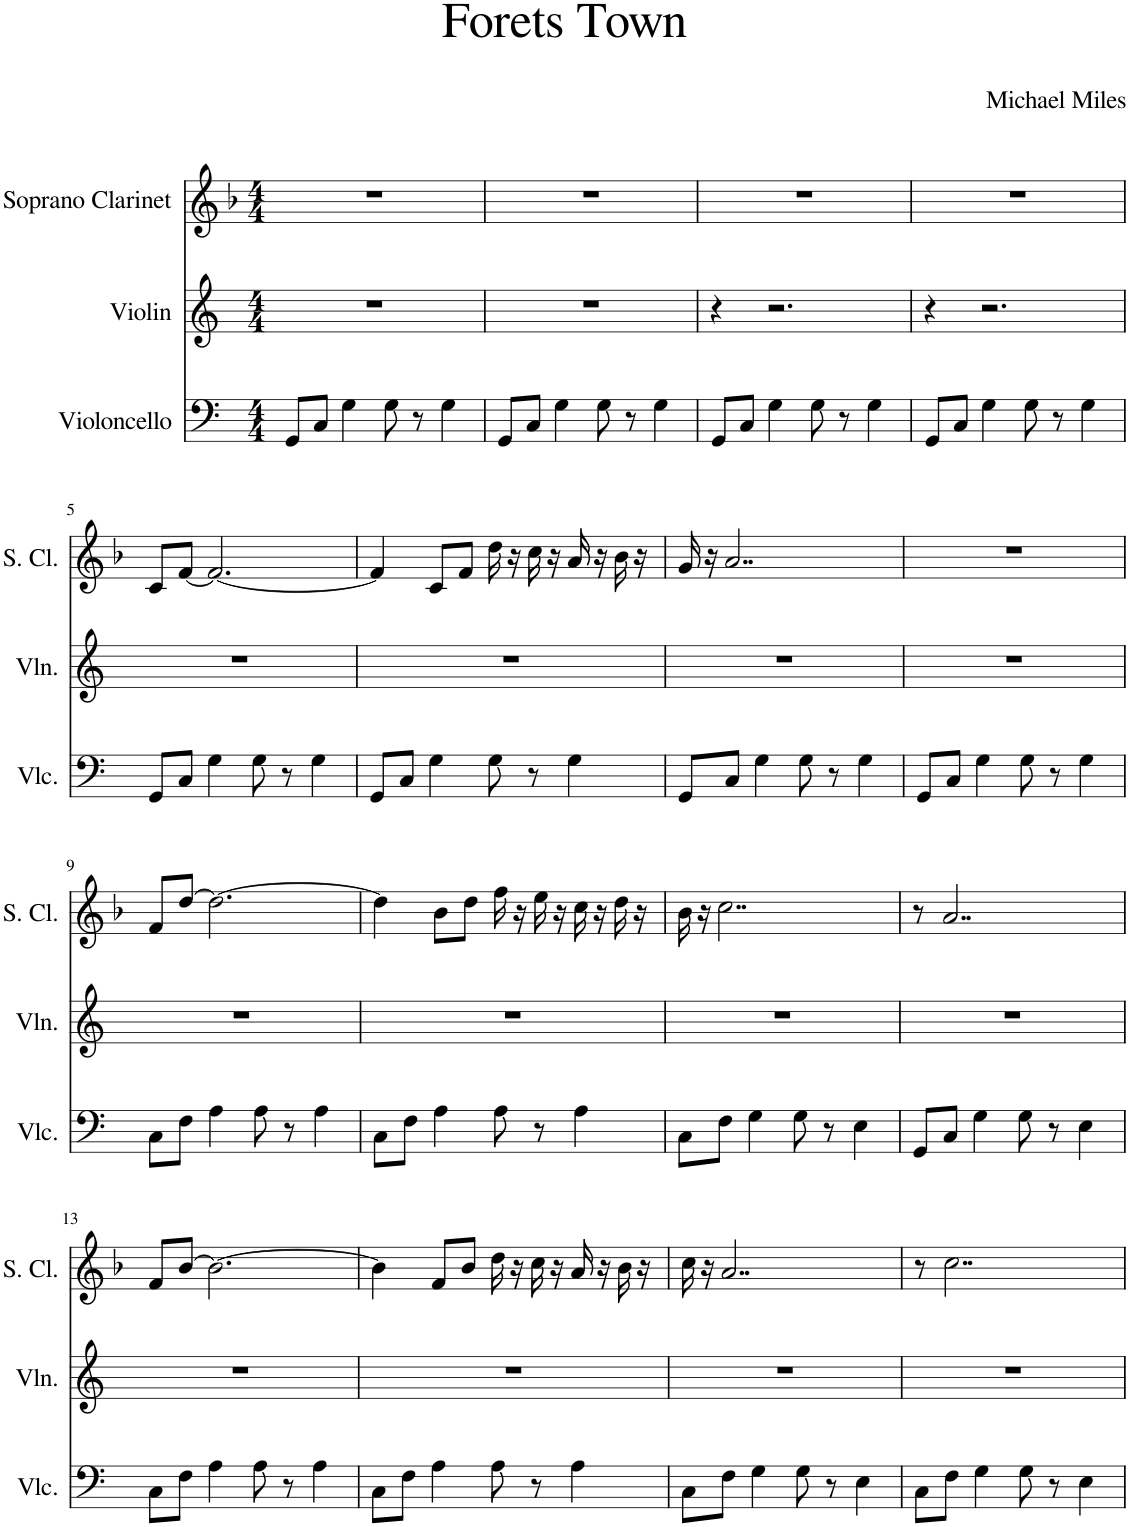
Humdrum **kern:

**kern	**kern	**kern
*part3	*part2	*part1
*staff3	*staff2	*staff1
*I"Violoncello	*I"Violin	*I"Soprano Clarinet
*I'Vlc.	*I'Vln.	*I'S. Cl.
*clefF4	*clefG2	*clefG2
*	*	*Trd-4c-7
*k[]	*k[]	*k[b-]
*M4/4	*M4/4	*M4/4
=1	=1	=1
8GG/L	1r	1r
8C/J	.	.
4G\	.	.
8G\	.	.
8r	.	.
4G\	.	.
=2	=2	=2
8GG/L	1r	1r
8C/J	.	.
4G\	.	.
8G\	.	.
8r	.	.
4G\	.	.
=3	=3	=3
8GG/L	4r	1r
8C/J	.	.
4G\	2.r	.
8G\	.	.
8r	.	.
4G\	.	.
=4	=4	=4
8GG/L	4r	1r
8C/J	.	.
4G\	2.r	.
8G\	.	.
8r	.	.
4G\	.	.
!!LO:LB:g=z
=5	=5	=5
8GG/L	1r	8c/L
8C/J	.	[8f/J
4G\	.	2.f/_
8G\	.	.
8r	.	.
4G\	.	.
=6	=6	=6
8GG/L	1r	4f/]
8C/J	.	.
4G\	.	8c/L
.	.	8f/J
8G\	.	16dd\
.	.	16r
8r	.	16cc\
.	.	16r
4G\	.	16a/
.	.	16r
.	.	16b-\
.	.	16r
=7	=7	=7
8GG/L	1r	16g/
.	.	16r
8C/J	.	2..a/
4G\	.	.
8G\	.	.
8r	.	.
4G\	.	.
=8	=8	=8
8GG/L	1r	1r
8C/J	.	.
4G\	.	.
8G\	.	.
8r	.	.
4G\	.	.
!!LO:LB:g=z
=9	=9	=9
8C\L	1r	8f/L
8F\J	.	[8dd/J
4A\	.	2.dd\_
8A\	.	.
8r	.	.
4A\	.	.
=10	=10	=10
8C\L	1r	4dd\]
8F\J	.	.
4A\	.	8b-\L
.	.	8dd\J
8A\	.	16ff\
.	.	16r
8r	.	16ee\
.	.	16r
4A\	.	16cc\
.	.	16r
.	.	16dd\
.	.	16r
=11	=11	=11
8C\L	1r	16b-\
.	.	16r
8F\J	.	2..cc\
4G\	.	.
8G\	.	.
8r	.	.
4E\	.	.
=12	=12	=12
8GG/L	1r	8r
8C/J	.	2..a/
4G\	.	.
8G\	.	.
8r	.	.
4E\	.	.
!!LO:LB:g=z
=13	=13	=13
8C\L	1r	8f/L
8F\J	.	[8b-/J
4A\	.	2.b-\_
8A\	.	.
8r	.	.
4A\	.	.
=14	=14	=14
8C\L	1r	4b-\]
8F\J	.	.
4A\	.	8f/L
.	.	8b-/J
8A\	.	16dd\
.	.	16r
8r	.	16cc\
.	.	16r
4A\	.	16a/
.	.	16r
.	.	16b-\
.	.	16r
=15	=15	=15
8C\L	1r	16cc\
.	.	16r
8F\J	.	2..a/
4G\	.	.
8G\	.	.
8r	.	.
4E\	.	.
=16	=16	=16
8C\L	1r	8r
8F\J	.	2..cc\
4G\	.	.
8G\	.	.
8r	.	.
4E\	.	.
=	=	=
*-	*-	*-
